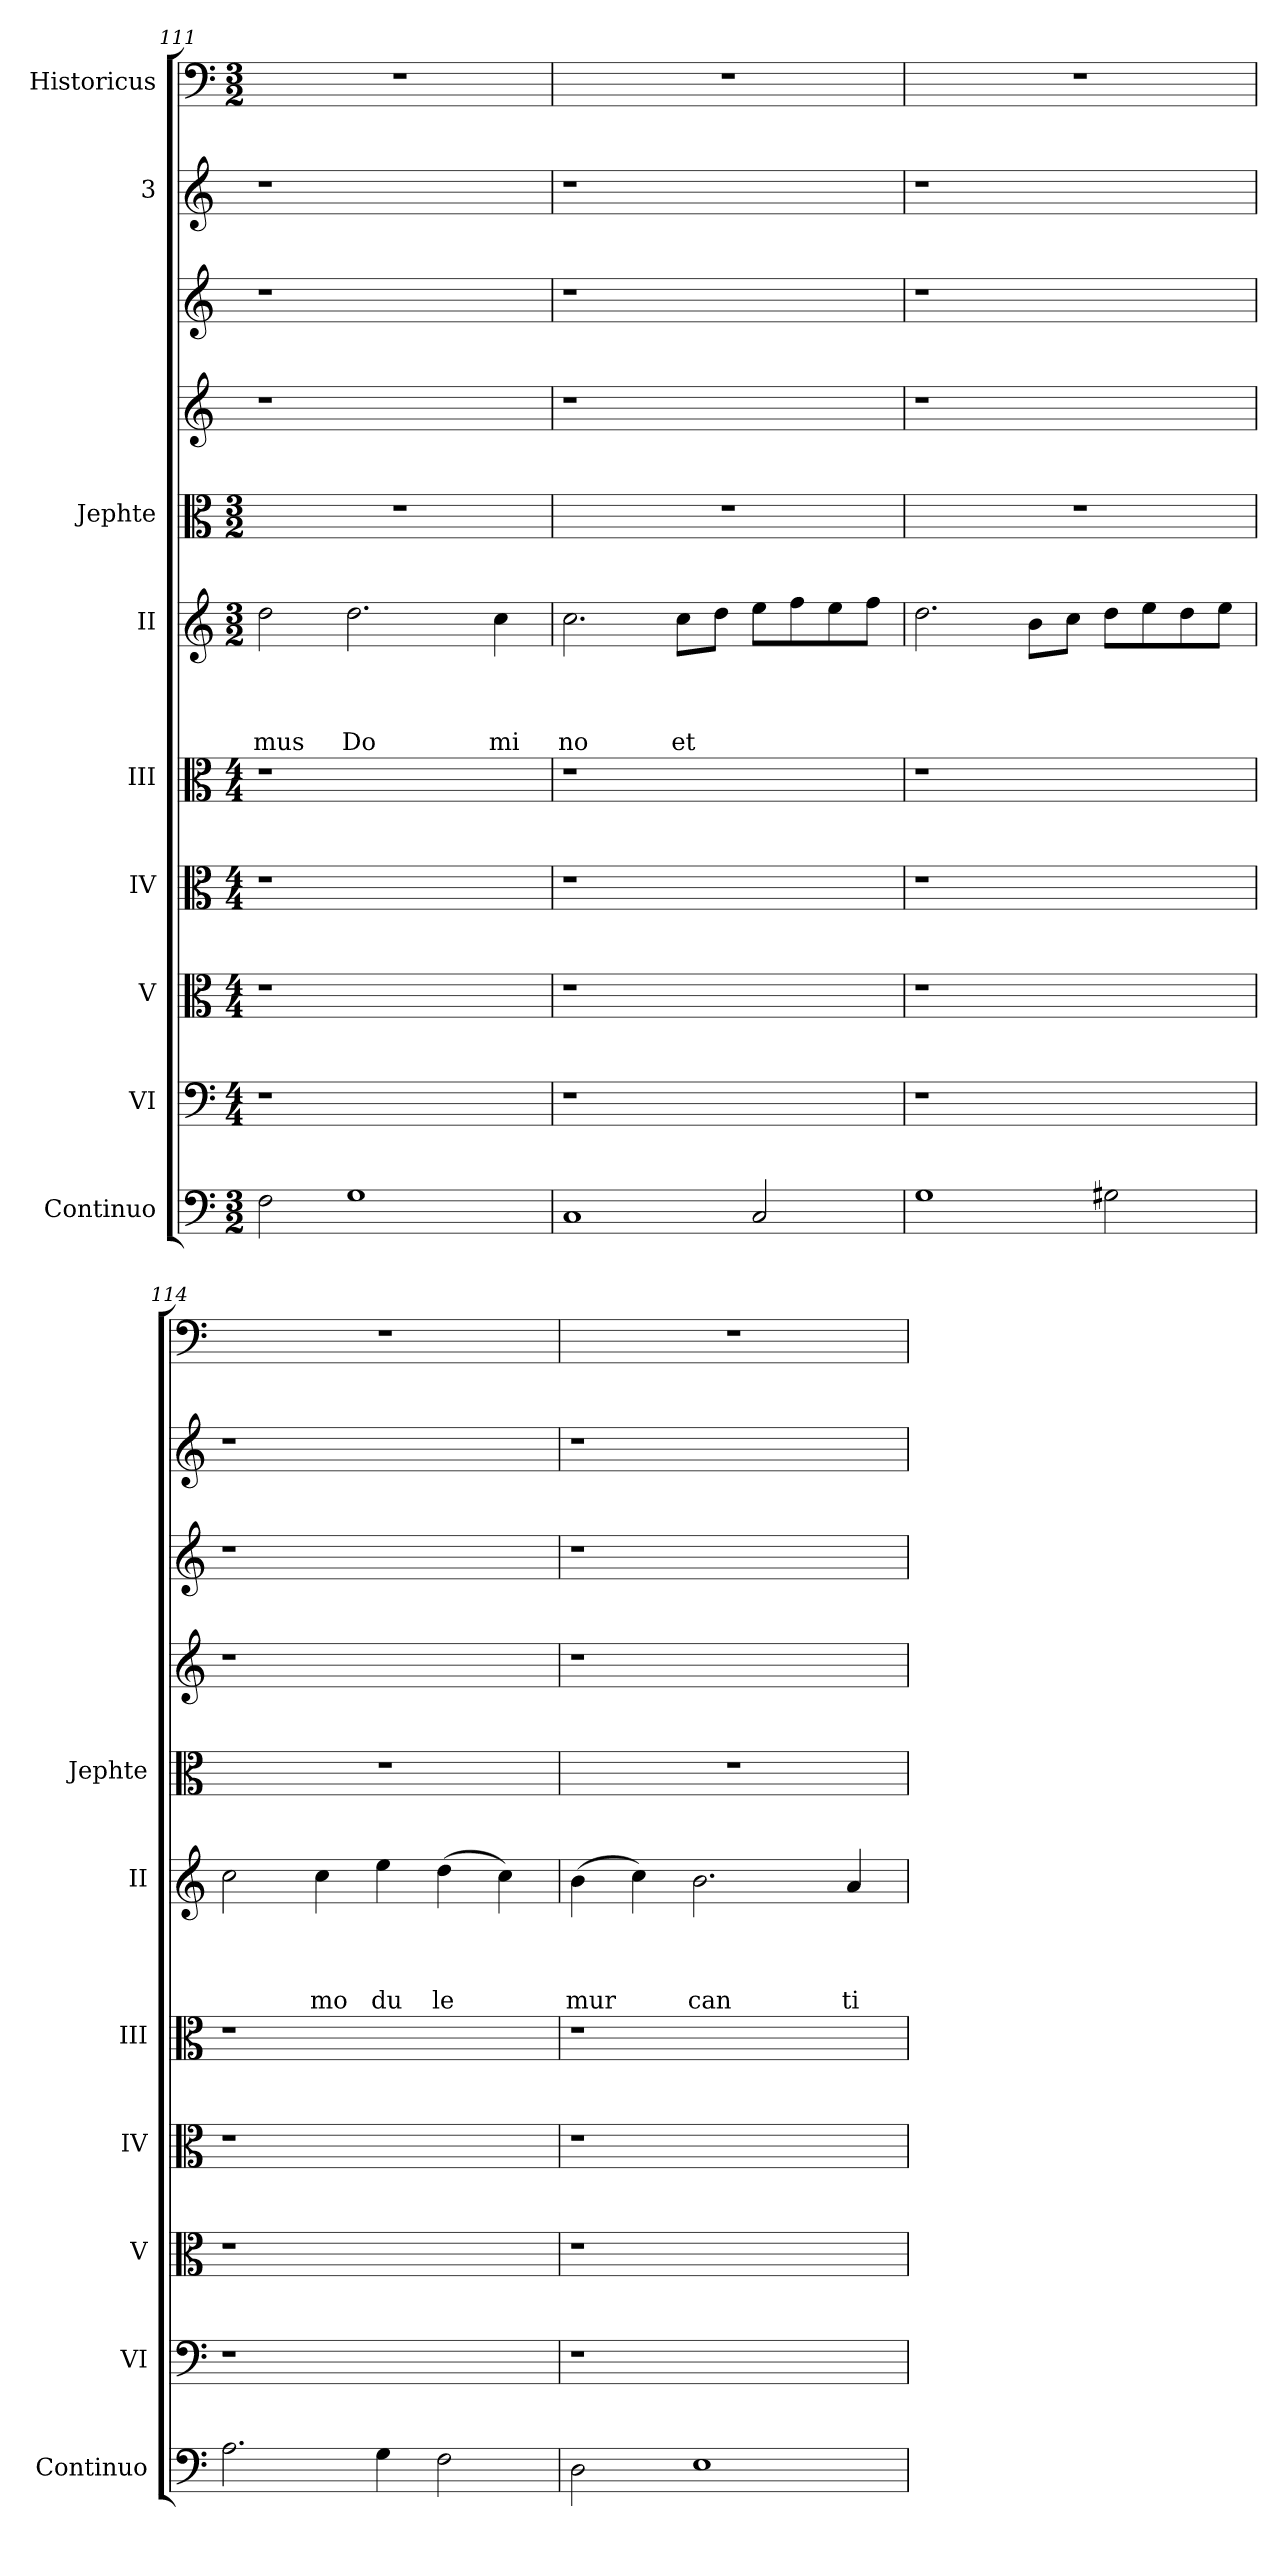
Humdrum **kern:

**kern	**kern	**kern	**kern	**kern	**kern	**text	**text	**text	**text	**kern	**kern	**kern	**kern	**kern
*part11	*part10	*part9	*part8	*part7	*part6	*part6	*part6	*part6	*part6	*part5	*part4	*part3	*part2	*part1
*staff11	*staff10	*staff9	*staff8	*staff7	*staff6	*staff6	*staff6	*staff6	*staff6	*staff5	*staff4	*staff3	*staff2	*staff1
*I"Continuo	*I"VI	*I"V	*I"IV	*I"III	*I"II	*	*	*	*	*I"Jephte	*	*	*I"3	*I"Historicus
*I'Continuo	*I'VI	*I'V	*I'IV	*I'III	*I'II	*	*	*	*	*I'Jephte	*	*	*	*
!!LO:LB:g=z
*clefF4	*clefF4	*clefC3	*clefC3	*clefC3	*clefG2	*	*	*	*	*clefC3	*clefG2	*clefG2	*clefG2	*clefF4
*k[]	*k[]	*k[]	*k[]	*k[]	*k[]	*	*	*	*	*k[]	*k[]	*k[]	*k[]	*k[]
*C:	*C:	*C:	*C:	*C:	*C:	*	*	*	*	*C:	*C:	*C:	*C:	*C:
*M3/2	*M4/4	*M4/4	*M4/4	*M4/4	*M3/2	*	*	*	*	*M3/2	*	*	*	*M3/2
=111	=111	=111	=111	=111	=111	=111	=111	=111	=111	=111	=111	=111	=111	=111
!	!	!	!	!	!	!	!	!	!LO:LY:b	!	!	!	!	!
2F\	1r	1r	1r	1r	2dd\	.	.	.	-mus	1.r	1r	1r	1r	1.r
!	!	!	!	!	!	!	!	!	!LO:LY:b	!	!	!	!	!
1G	.	.	.	.	2.dd\	.	.	.	Do	.	.	.	.	.
.	2ryy	2ryy	2ryy	2ryy	.	.	.	.	.	.	2ryy	2ryy	2ryy	.
!	!	!	!	!	!	!	!	!	!LO:LY:b	!	!	!	!	!
.	.	.	.	.	4cc\	.	.	.	mi	.	.	.	.	.
=112	=112	=112	=112	=112	=112	=112	=112	=112	=112	=112	=112	=112	=112	=112
!	!	!	!	!	!	!	!	!	!LO:LY:b	!	!	!	!	!
1C	1r	1r	1r	1r	2.cc\	.	.	.	no	1.r	1r	1r	1r	1.r
!	!	!	!	!	!	!	!	!	!LO:LY:b	!	!	!	!	!
.	.	.	.	.	8cc\L	.	.	.	et	.	.	.	.	.
.	.	.	.	.	8dd\J	.	.	.	.	.	.	.	.	.
2C/	2ryy	2ryy	2ryy	2ryy	8ee\L	.	.	.	.	.	2ryy	2ryy	2ryy	.
.	.	.	.	.	8ff\	.	.	.	.	.	.	.	.	.
.	.	.	.	.	8ee\	.	.	.	.	.	.	.	.	.
.	.	.	.	.	8ff\J	.	.	.	.	.	.	.	.	.
=113	=113	=113	=113	=113	=113	=113	=113	=113	=113	=113	=113	=113	=113	=113
1G	1r	1r	1r	1r	2.dd\	.	.	.	.	1.r	1r	1r	1r	1.r
.	.	.	.	.	8b\L	.	.	.	.	.	.	.	.	.
.	.	.	.	.	8cc\J	.	.	.	.	.	.	.	.	.
2G#X\	2ryy	2ryy	2ryy	2ryy	8dd\L	.	.	.	.	.	2ryy	2ryy	2ryy	.
.	.	.	.	.	8ee\	.	.	.	.	.	.	.	.	.
.	.	.	.	.	8dd\	.	.	.	.	.	.	.	.	.
.	.	.	.	.	8ee\J	.	.	.	.	.	.	.	.	.
=114	=114	=114	=114	=114	=114	=114	=114	=114	=114	=114	=114	=114	=114	=114
2.A\	1r	1r	1r	1r	2cc\	.	.	.	.	1.r	1r	1r	1r	1.r
!	!	!	!	!	!	!	!	!	!LO:LY:b	!	!	!	!	!
.	.	.	.	.	4cc\	.	.	.	mo	.	.	.	.	.
!	!	!	!	!	!	!	!	!	!LO:LY:b	!	!	!	!	!
4G\	.	.	.	.	4ee\	.	.	.	du	.	.	.	.	.
!	!	!	!	!	!	!	!	!	!LO:LY:b	!	!	!	!	!
2F\	2ryy	2ryy	2ryy	2ryy	(>4dd\	.	.	.	le	.	2ryy	2ryy	2ryy	.
.	.	.	.	.	4cc\)	.	.	.	.	.	.	.	.	.
!!LO:LB:g=z
=115	=115	=115	=115	=115	=115	=115	=115	=115	=115	=115	=115	=115	=115	=115
!	!	!	!	!	!	!	!	!	!LO:LY:b	!	!	!	!	!
2D\	1r	1r	1r	1r	(>4b\	.	.	.	mur	1.r	1r	1r	1r	1.r
.	.	.	.	.	4cc\)	.	.	.	.	.	.	.	.	.
!	!	!	!	!	!	!	!	!	!LO:LY:b	!	!	!	!	!
1E	.	.	.	.	2.b\	.	.	.	can	.	.	.	.	.
.	2ryy	2ryy	2ryy	2ryy	.	.	.	.	.	.	2ryy	2ryy	2ryy	.
!	!	!	!	!	!	!	!	!	!LO:LY:b	!	!	!	!	!
.	.	.	.	.	4a/	.	.	.	ti	.	.	.	.	.
=	=	=	=	=	=	=	=	=	=	=	=	=	=	=
*-	*-	*-	*-	*-	*-	*-	*-	*-	*-	*-	*-	*-	*-	*-
